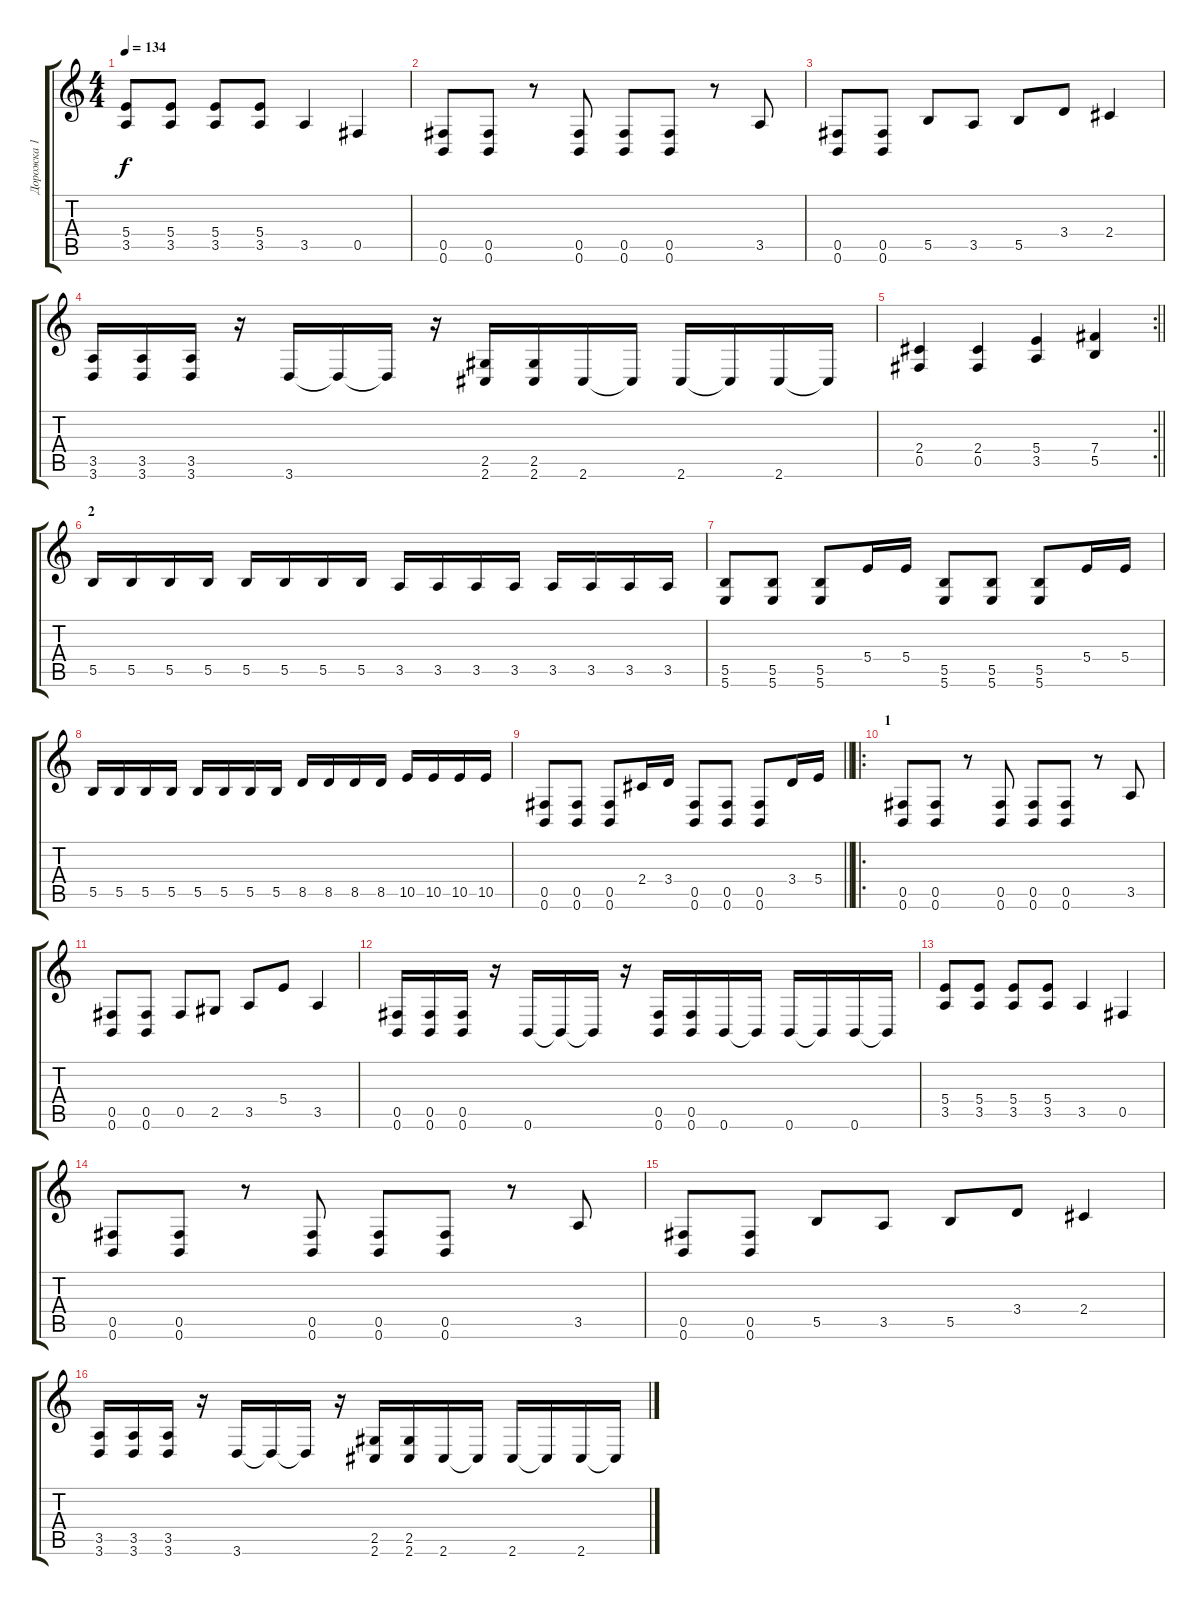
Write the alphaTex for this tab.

\track ("Дорожка 1" "Дорожка 1") {instrument distortionguitar}
\staff {score tabs}
\tuning (Db4 Ab3 E3 B2 Gb2 B1) {hide}
\ts (4 4)
\tempo 134
\clef g2
\ks c
(5.4 3.5).8{dy f} (5.4 3.5).8 (5.4 3.5).8 (5.4 3.5).8 3.5.4 0.5.4 |
(0.5 0.6).8 (0.5 0.6).8 r.8 (0.5 0.6).8 (0.5 0.6).8 (0.5 0.6).8 r.8 3.5.8 |
(0.5 0.6).8 (0.5 0.6).8 5.5.8 3.5.8 5.5.8 3.4.8 2.4.4 |
(3.5 3.6).16 (3.5 3.6).16 (3.5 3.6).16 r.16 3.6.16 3.6{t}.16 3.6{t}.16 r.16 (2.5 2.6).16 (2.5 2.6).16 2.6.16 2.6{t}.16 2.6.16 2.6{t}.16 2.6.16 2.6{t}.16 |
\rc 2
\barLineRight lightlight
(2.4 0.5).4 (2.4 0.5).4 (5.4 3.5).4 (7.4 5.5).4 |
\section ("" "2")
5.5.16 5.5.16 5.5.16 5.5.16 5.5.16 5.5.16 5.5.16 5.5.16 3.5.16 3.5.16 3.5.16 3.5.16 3.5.16 3.5.16 3.5.16 3.5.16 |
(5.5 5.6).8 (5.5 5.6).8 (5.5 5.6).8 5.4.16 5.4.16 (5.5 5.6).8 (5.5 5.6).8 (5.5 5.6).8 5.4.16 5.4.16 |
5.5.16 5.5.16 5.5.16 5.5.16 5.5.16 5.5.16 5.5.16 5.5.16 8.5.16 8.5.16 8.5.16 8.5.16 10.5.16 10.5.16 10.5.16 10.5.16 |
\barLineRight lightlight
(0.5 0.6).8 (0.5 0.6).8 (0.5 0.6).8 2.4.16 3.4.16 (0.5 0.6).8 (0.5 0.6).8 (0.5 0.6).8 3.4.16 5.4.16 |
\ro
\section ("" "1")
(0.5 0.6).8 (0.5 0.6).8 r.8 (0.5 0.6).8 (0.5 0.6).8 (0.5 0.6).8 r.8 3.5.8 |
(0.5 0.6).8 (0.5 0.6).8 0.5.8 2.5.8 3.5.8 5.4.8 3.5.4 |
(0.5 0.6).16 (0.5 0.6).16 (0.5 0.6).16 r.16 0.6.16 0.6{t}.16 0.6{t}.16 r.16 (0.5 0.6).16 (0.5 0.6).16 0.6.16 0.6{t}.16 0.6.16 0.6{t}.16 0.6.16 0.6{t}.16 |
(5.4 3.5).8 (5.4 3.5).8 (5.4 3.5).8 (5.4 3.5).8 3.5.4 0.5.4 |
(0.5 0.6).8 (0.5 0.6).8 r.8 (0.5 0.6).8 (0.5 0.6).8 (0.5 0.6).8 r.8 3.5.8 |
(0.5 0.6).8 (0.5 0.6).8 5.5.8 3.5.8 5.5.8 3.4.8 2.4.4 |
(3.5 3.6).16 (3.5 3.6).16 (3.5 3.6).16 r.16 3.6.16 3.6{t}.16 3.6{t}.16 r.16 (2.5 2.6).16 (2.5 2.6).16 2.6.16 2.6{t}.16 2.6.16 2.6{t}.16 2.6.16 2.6{t}.16
